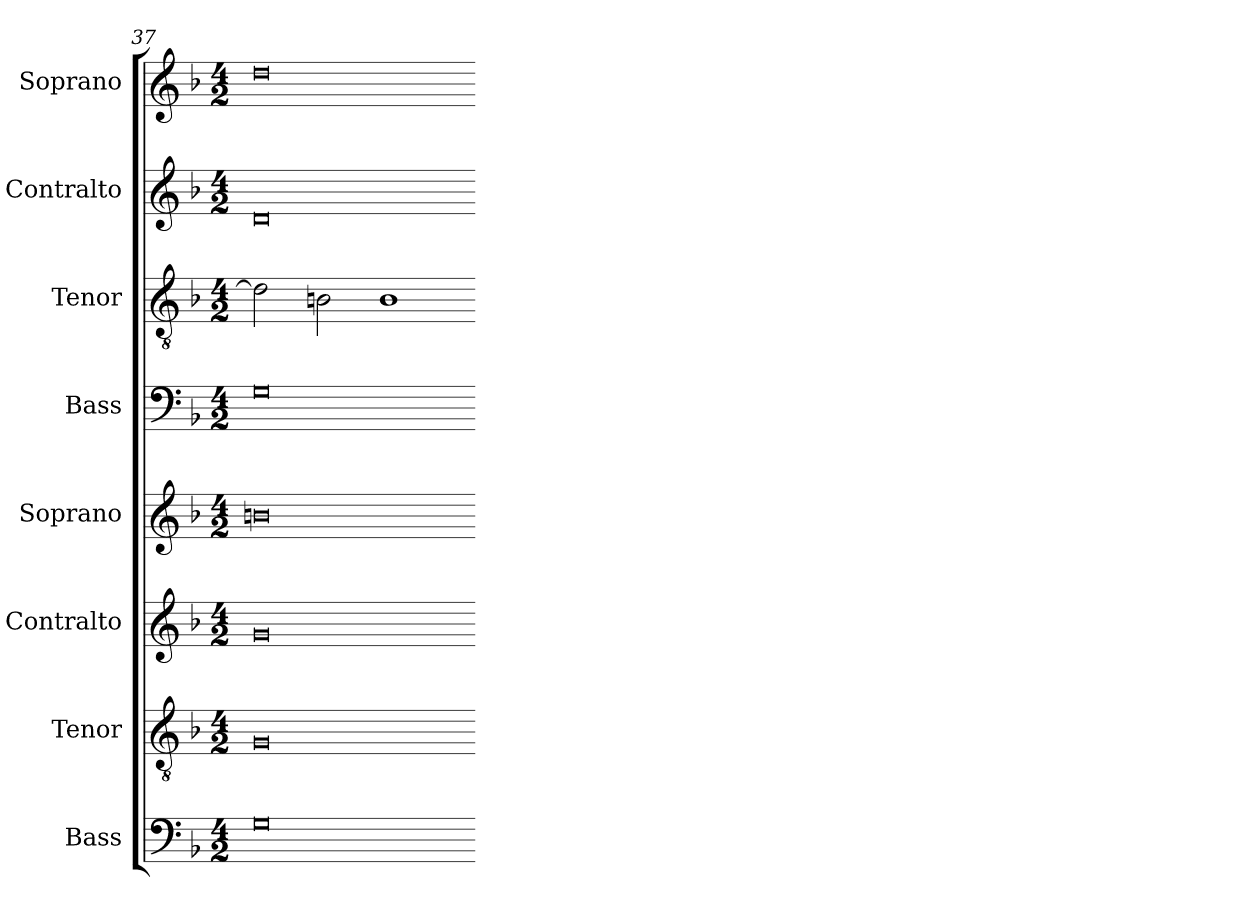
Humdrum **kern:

**kern	**kern	**kern	**kern	**kern	**kern	**kern	**kern
*part8	*part7	*part6	*part5	*part4	*part3	*part2	*part1
*staff8	*staff7	*staff6	*staff5	*staff4	*staff3	*staff2	*staff1
*I"Bass	*I"Tenor	*I"Contralto	*I"Soprano	*I"Bass	*I"Tenor	*I"Contralto	*I"Soprano
*I'B	*I'T	*I'A	*I'S	*I'B	*I'T	*I'A	*I'S
*clefF4	*clefGv2	*clefG2	*clefG2	*clefF4	*clefGv2	*clefG2	*clefG2
*k[b-]	*k[b-]	*k[b-]	*k[b-]	*k[b-]	*k[b-]	*k[b-]	*k[b-]
*G:dor	*G:dor	*G:dor	*G:dor	*G:dor	*G:dor	*G:dor	*G:dor
*M4/2	*M4/2	*M4/2	*M4/2	*M4/2	*M4/2	*M4/2	*M4/2
=37	=37	=37	=37	=37	=37	=37	=37
0G	0G	0g	0bn	0G	2d]	0d	0dd
.	.	.	.	.	2Bn	.	.
.	.	.	.	.	1B	.	.
=-	=-	=-	=-	=-	=-	=-	=-
*-	*-	*-	*-	*-	*-	*-	*-
